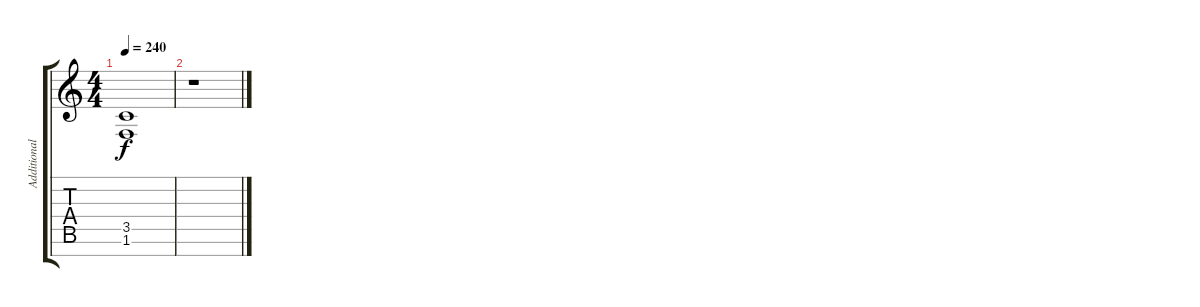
\track ("Additional Harmonies" "Additional") {instrument distortionguitar}
\staff {score tabs}
\tuning (E4 B3 G3 D3 A2 E2 B1) {hide}
\ts (4 4)
\tempo 240
\clef g2
\ks aminor
(3.5{t} 1.6{t}).1{dy f} |
r.1
